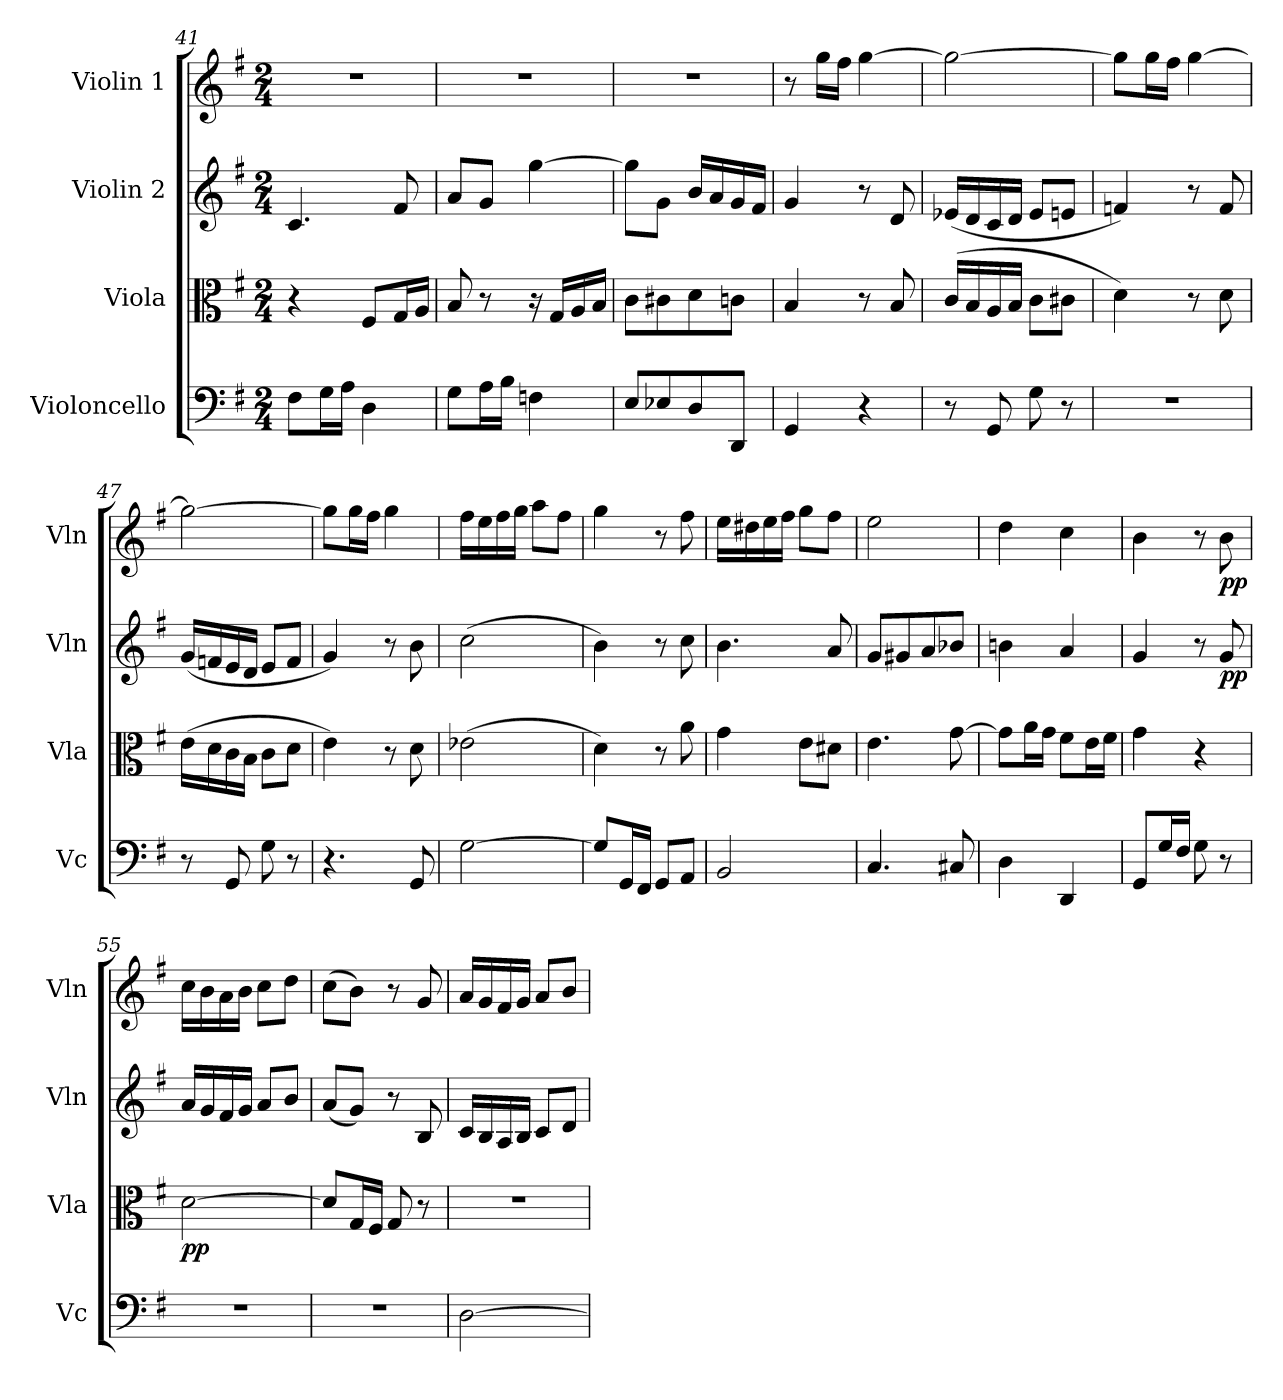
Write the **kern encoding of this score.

**kern	**kern	**dynam	**kern	**dynam	**kern	**dynam
*part4	*part3	*part3	*part2	*part2	*part1	*part1
*staff4	*staff3	*staff3	*staff2	*staff2	*staff1	*staff1
*I"Violoncello	*I"Viola	*	*I"Violin 2	*	*I"Violin 1	*
*I'Vc	*I'Vla	*	*I'Vln	*	*I'Vln	*
!!LO:LB:g=z
*clefF4	*clefC3	*	*clefG2	*	*clefG2	*
*k[f#]	*k[f#]	*	*k[f#]	*	*k[f#]	*
*M2/4	*M2/4	*	*M2/4	*	*M2/4	*
=41	=41	=41	=41	=41	=41	=41
8F#\L	4r	.	4.c/	.	2r	.
16G\L	.	.	.	.	.	.
16A\JJ	.	.	.	.	.	.
4D\	8F#/L	.	.	.	.	.
.	16G/L	.	8f#/	.	.	.
.	16A/JJ	.	.	.	.	.
=42	=42	=42	=42	=42	=42	=42
8G\L	8B/	.	8a/L	.	2r	.
16A\L	8r	.	8g/J	.	.	.
16B\JJ	.	.	.	.	.	.
4Fn\	16r	.	[4gg\	.	.	.
.	16G/LL	.	.	.	.	.
.	16A/	.	.	.	.	.
.	16B/JJ	.	.	.	.	.
!!LO:LB:g=z
=43	=43	=43	=43	=43	=43	=43
8E/L	8c\L	.	8gg\L]	.	2r	.
8E-X/	8c#X\	.	8g\J	.	.	.
8D/	8d\	.	16b/LL	.	.	.
.	.	.	16a/	.	.	.
8DD/J	8cn\J	.	16g/	.	.	.
.	.	.	16f#/JJ	.	.	.
=44	=44	=44	=44	=44	=44	=44
4GG/	4B/	.	4g/	.	8r	.
.	.	.	.	.	16gg\LL	.
.	.	.	.	.	16ff#\JJ	.
4r	8r	.	8r	.	[4gg\	.
.	8B/	.	8d/	.	.	.
=45	=45	=45	=45	=45	=45	=45
8r	(16c/LL	.	(16e-X/LL	.	2gg\_	.
.	16B/	.	16d/	.	.	.
8GG/	16A/	.	16c/	.	.	.
.	16B/JJ	.	16d/JJ	.	.	.
8G\	8c\L	.	8e-/L	.	.	.
8r	8c#X\J	.	8en/J	.	.	.
=46	=46	=46	=46	=46	=46	=46
2r	4d\)	.	4fn/)	.	8gg\L]	.
.	.	.	.	.	16gg\L	.
.	.	.	.	.	16ff#\JJ	.
.	8r	.	8r	.	[4gg\	.
.	8d\	.	8f/	.	.	.
=47	=47	=47	=47	=47	=47	=47
8r	(16e\LL	.	(16g/LL	.	2gg\_	.
.	16d\	.	16fn/	.	.	.
8GG/	16c\	.	16e/	.	.	.
.	16B\JJ	.	16d/JJ	.	.	.
8G\	8c\L	.	8e/L	.	.	.
8r	8d\J	.	8f/J	.	.	.
=48	=48	=48	=48	=48	=48	=48
4.r	4e\)	.	4g/)	.	8gg\L]	.
.	.	.	.	.	16gg\L	.
.	.	.	.	.	16ff#\JJ	.
.	8r	.	8r	.	4gg\	.
8GG/	8d\	.	8b\	.	.	.
=49	=49	=49	=49	=49	=49	=49
[2G\	(2e-X\	.	(2cc\	.	16ff#\LL	.
.	.	.	.	.	16ee\	.
.	.	.	.	.	16ff#\	.
.	.	.	.	.	16gg\JJ	.
.	.	.	.	.	8aa\L	.
.	.	.	.	.	8ff#\J	.
!!LO:LB:g=z
=50	=50	=50	=50	=50	=50	=50
8G/L]	4d\)	.	4b\)	.	4gg\	.
16GG/L	.	.	.	.	.	.
16FF#/JJ	.	.	.	.	.	.
8GG/L	8r	.	8r	.	8r	.
8AA/J	8a\	.	8cc\	.	8ff#\	.
!!LO:LB:g=z
=51	=51	=51	=51	=51	=51	=51
2BB/	4g\	.	4.b\	.	16ee\LL	.
.	.	.	.	.	16dd#X\	.
.	.	.	.	.	16ee\	.
.	.	.	.	.	16ff#\JJ	.
.	8e\L	.	.	.	8gg\L	.
.	8d#X\J	.	8a/	.	8ff#\J	.
=52	=52	=52	=52	=52	=52	=52
4.C/	4.e\	.	8g/L	.	2ee\	.
.	.	.	8g#X/	.	.	.
.	.	.	8a/	.	.	.
8C#X/	[8g\	.	8b-X/J	.	.	.
=53	=53	=53	=53	=53	=53	=53
4D\	8g\L]	.	4bn\	.	4dd\	.
.	16a\L	.	.	.	.	.
.	16g\JJ	.	.	.	.	.
4DD/	8f#\L	.	4a/	.	4cc\	.
.	16e\L	.	.	.	.	.
.	16f#\JJ	.	.	.	.	.
=54	=54	=54	=54	=54	=54	=54
8GG/L	4g\	.	4g/	.	4b\	.
16G/L	.	.	.	.	.	.
16F#/JJ	.	.	.	.	.	.
8G\	4r	.	8r	.	8r	.
!	!	!	!	!LO:DY:b	!	!LO:DY:b
8r	.	.	8g/	pp	8b\	pp
=55	=55	=55	=55	=55	=55	=55
!	!	!LO:DY:b	!	!	!	!
2r	[2d\	pp	16a/LL	.	16cc\LL	.
.	.	.	16g/	.	16b\	.
.	.	.	16f#/	.	16a\	.
.	.	.	16g/JJ	.	16b\JJ	.
.	.	.	8a/L	.	8cc\L	.
.	.	.	8b/J	.	8dd\J	.
=56	=56	=56	=56	=56	=56	=56
2r	8d/L]	.	(8a/L	.	(8cc\L	.
.	16G/L	.	8g/J)	.	8b\J)	.
.	16F#/JJ	.	.	.	.	.
.	8G/	.	8r	.	8r	.
.	8r	.	8B/	.	8g/	.
=57	=57	=57	=57	=57	=57	=57
[2D\	2r	.	16c/LL	.	16a/LL	.
.	.	.	16B/	.	16g/	.
.	.	.	16A/	.	16f#/	.
.	.	.	16B/JJ	.	16g/JJ	.
.	.	.	8c/L	.	8a/L	.
.	.	.	8d/J	.	8b/J	.
=	=	=	=	=	=	=
*-	*-	*-	*-	*-	*-	*-
